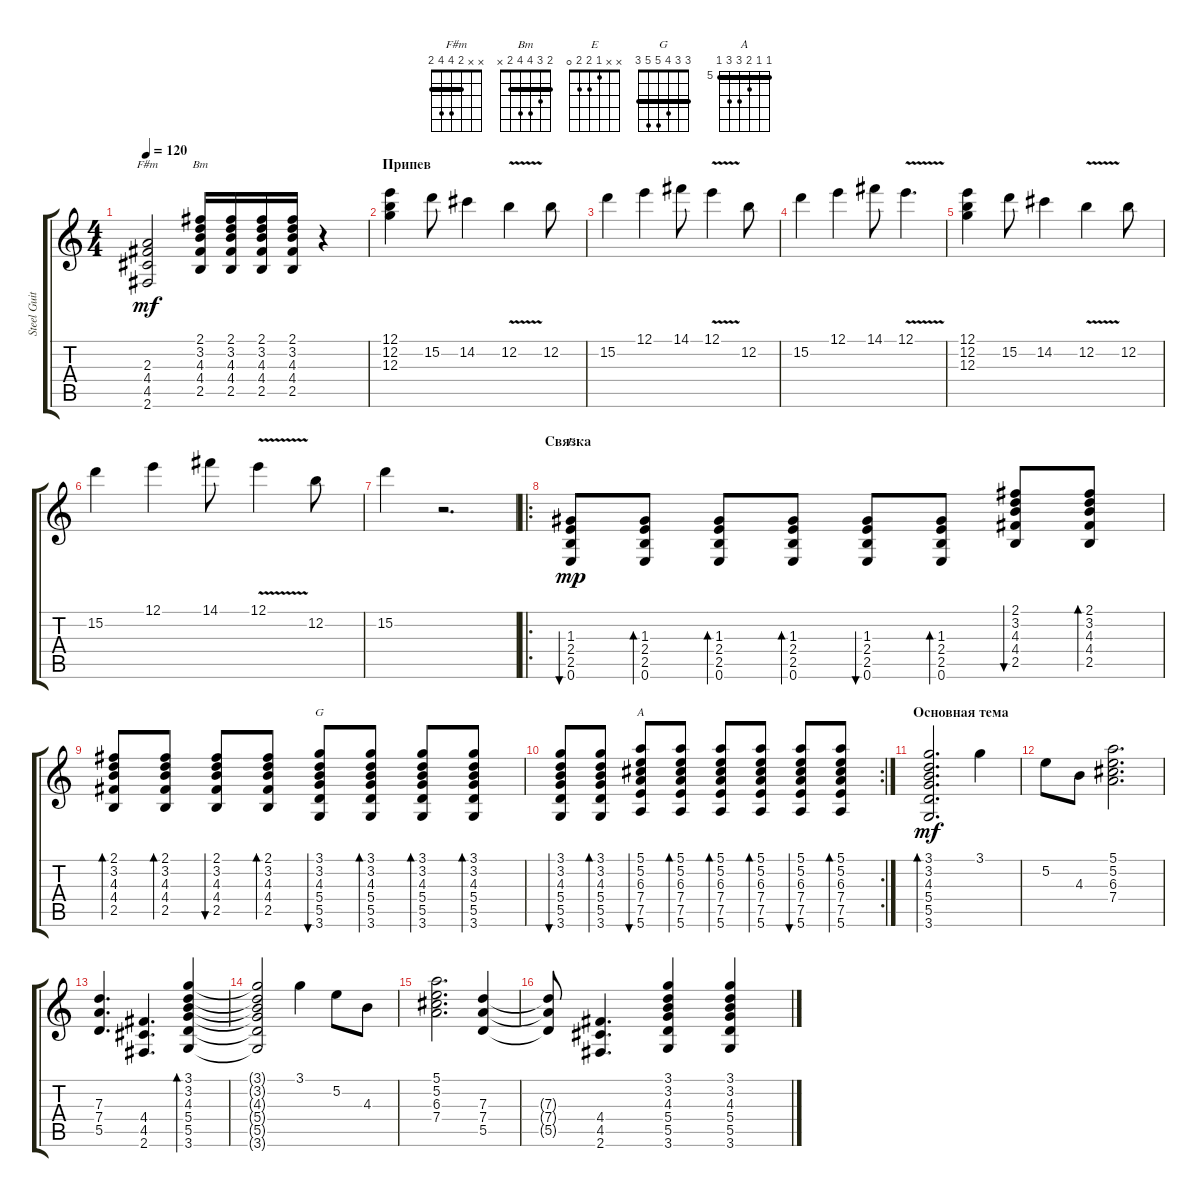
\track ("Steel Guitar" "Steel Guit") {instrument acousticguitarsteel}
\staff {score tabs}
\tuning (E4 B3 G3 D3 A2 E2) {hide}
\chord ("F#m" x x 2 4 4 2) {barre 2}
\chord ("Bm" 2 3 4 4 2 x) {barre 2}
\chord ("E" x x 1 2 2 0)
\chord ("G" 3 3 4 5 5 3) {barre 3}
\chord ("A" 5 5 6 7 7 5) {firstfret 5 barre 5}
\ts (4 4)
\tempo 120
\clef g2
\ks c
(2.3 4.4 4.5 2.6).2{ch "F#m" dy mf} (2.1 3.2 4.3 4.4 2.5).16{ch "Bm"} (2.1 3.2 4.3 4.4 2.5).16 (2.1 3.2 4.3 4.4 2.5).16 (2.1 3.2 4.3 4.4 2.5).16 r.4 |
\section ("" "Припев")
(12.1 12.2 12.3).4 15.2.8 14.2.4 12.2{v}.4 12.2.8 |
15.2.4 12.1.4 14.1.8 12.1{v}.4 12.2.8 |
15.2.4 12.1.4 14.1.8 12.1{v}.4{d} |
(12.1 12.2 12.3).4 15.2.8 14.2.4 12.2{v}.4 12.2.8 |
15.2.4 12.1.4 14.1.8 12.1{v}.4 12.2.8 |
15.2.4 r.2{d} |
\ro
\section ("" "Связка")
(1.3 2.4 2.5 0.6).8{bu 60 ch "E" dy mp} (1.3 2.4 2.5 0.6).8{bd 60} (1.3 2.4 2.5 0.6).8{bd 60} (1.3 2.4 2.5 0.6).8{bd 60} (1.3 2.4 2.5 0.6).8{bu 60} (1.3 2.4 2.5 0.6).8{bd 60} (2.1 3.2 4.3 4.4 2.5).8{bu 60} (2.1 3.2 4.3 4.4 2.5).8{bd 60} |
(2.1 3.2 4.3 4.4 2.5).8{bd 60} (2.1 3.2 4.3 4.4 2.5).8{bd 60} (2.1 3.2 4.3 4.4 2.5).8{bu 60} (2.1 3.2 4.3 4.4 2.5).8{bd 60} (3.1 3.2 4.3 5.4 5.5 3.6).8{bu 60 ch "G"} (3.1 3.2 4.3 5.4 5.5 3.6).8{bd 60} (3.1 3.2 4.3 5.4 5.5 3.6).8{bd 60} (3.1 3.2 4.3 5.4 5.5 3.6).8{bd 60} |
\rc 2
(3.1 3.2 4.3 5.4 5.5 3.6).8{bu 60} (3.1 3.2 4.3 5.4 5.5 3.6).8{bd 60} (5.1 5.2 6.3 7.4 7.5 5.6).8{bu 60 ch "A"} (5.1 5.2 6.3 7.4 7.5 5.6).8{bd 60} (5.1 5.2 6.3 7.4 7.5 5.6).8{bd 60} (5.1 5.2 6.3 7.4 7.5 5.6).8{bd 60} (5.1 5.2 6.3 7.4 7.5 5.6).8{bu 60} (5.1 5.2 6.3 7.4 7.5 5.6).8{bd 60} |
\section ("" "Основная тема")
(3.1 3.2 4.3 5.4 5.5 3.6).2{d bd 240 dy mf} 3.1.4 |
5.2.8 4.3.8 (5.1 5.2 6.3 7.4).2{d} |
(7.3 7.4 5.5).4{d} (4.4 4.5 2.6).4{d} (3.1 3.2 4.3 5.4 5.5 3.6).4{bd 240} |
(3.1{t} 3.2{t} 4.3{t} 5.4{t} 5.5{t} 3.6{t}).2 3.1.4 5.2.8 4.3.8 |
(5.1 5.2 6.3 7.4).2{d} (7.3 7.4 5.5).4 |
(7.3{t} 7.4{t} 5.5{t}).8 (4.4 4.5 2.6).4{d} (3.1 3.2 4.3 5.4 5.5 3.6).4 (3.1 3.2 4.3 5.4 5.5 3.6).4
